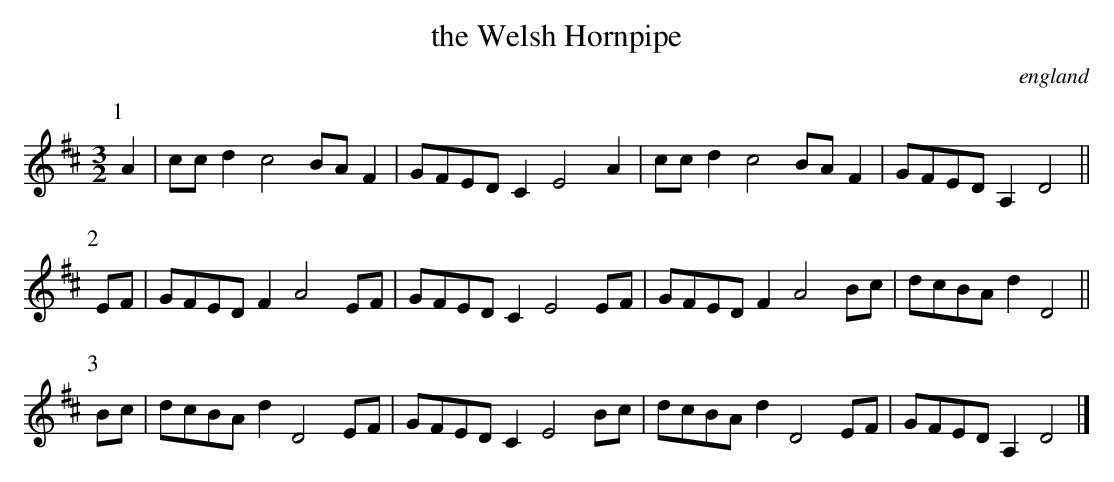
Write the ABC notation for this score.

X:1
T:the Welsh Hornpipe
O:england
M:3/2
L:1/8
K:D
P:1
A2| cc d2 c4 BA F2 | GFED C2 E4 A2 | cc d2 c4 BA F2 | GFED A,2 D4 ||
P:2
EF| GFED  F2 A4 EF | GFED C2 E4 EF | GFED  F2 A4 Bc | dcBA d2  D4 ||
P:3
Bc| dcBA  d2 D4 EF | GFED C2 E4 Bc | dcBA  d2 D4 EF | GFED A,2 D4 |]
